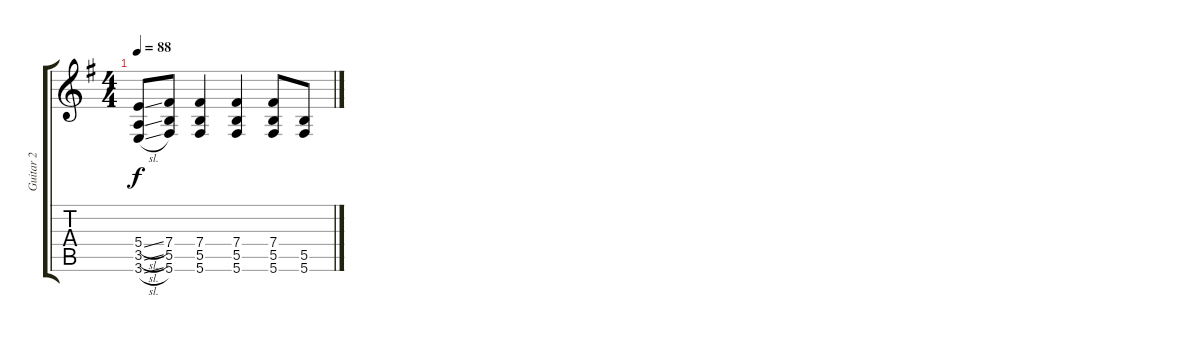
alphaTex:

\track ("Guitar 2" "Guitar 2") {instrument distortionguitar}
\staff {score tabs}
\tuning (Db4 Ab3 E3 B2 Gb2 Db2) {hide}
\ts (4 4)
\tempo 88
\clef g2
\ks g
(5.4{sl} 3.5{sl} 3.6{sl}).8{dy f} (7.4 5.5 5.6).8 (7.4 5.5 5.6).4 (7.4 5.5 5.6).4 (7.4 5.5 5.6).8 (5.5 5.6).8
